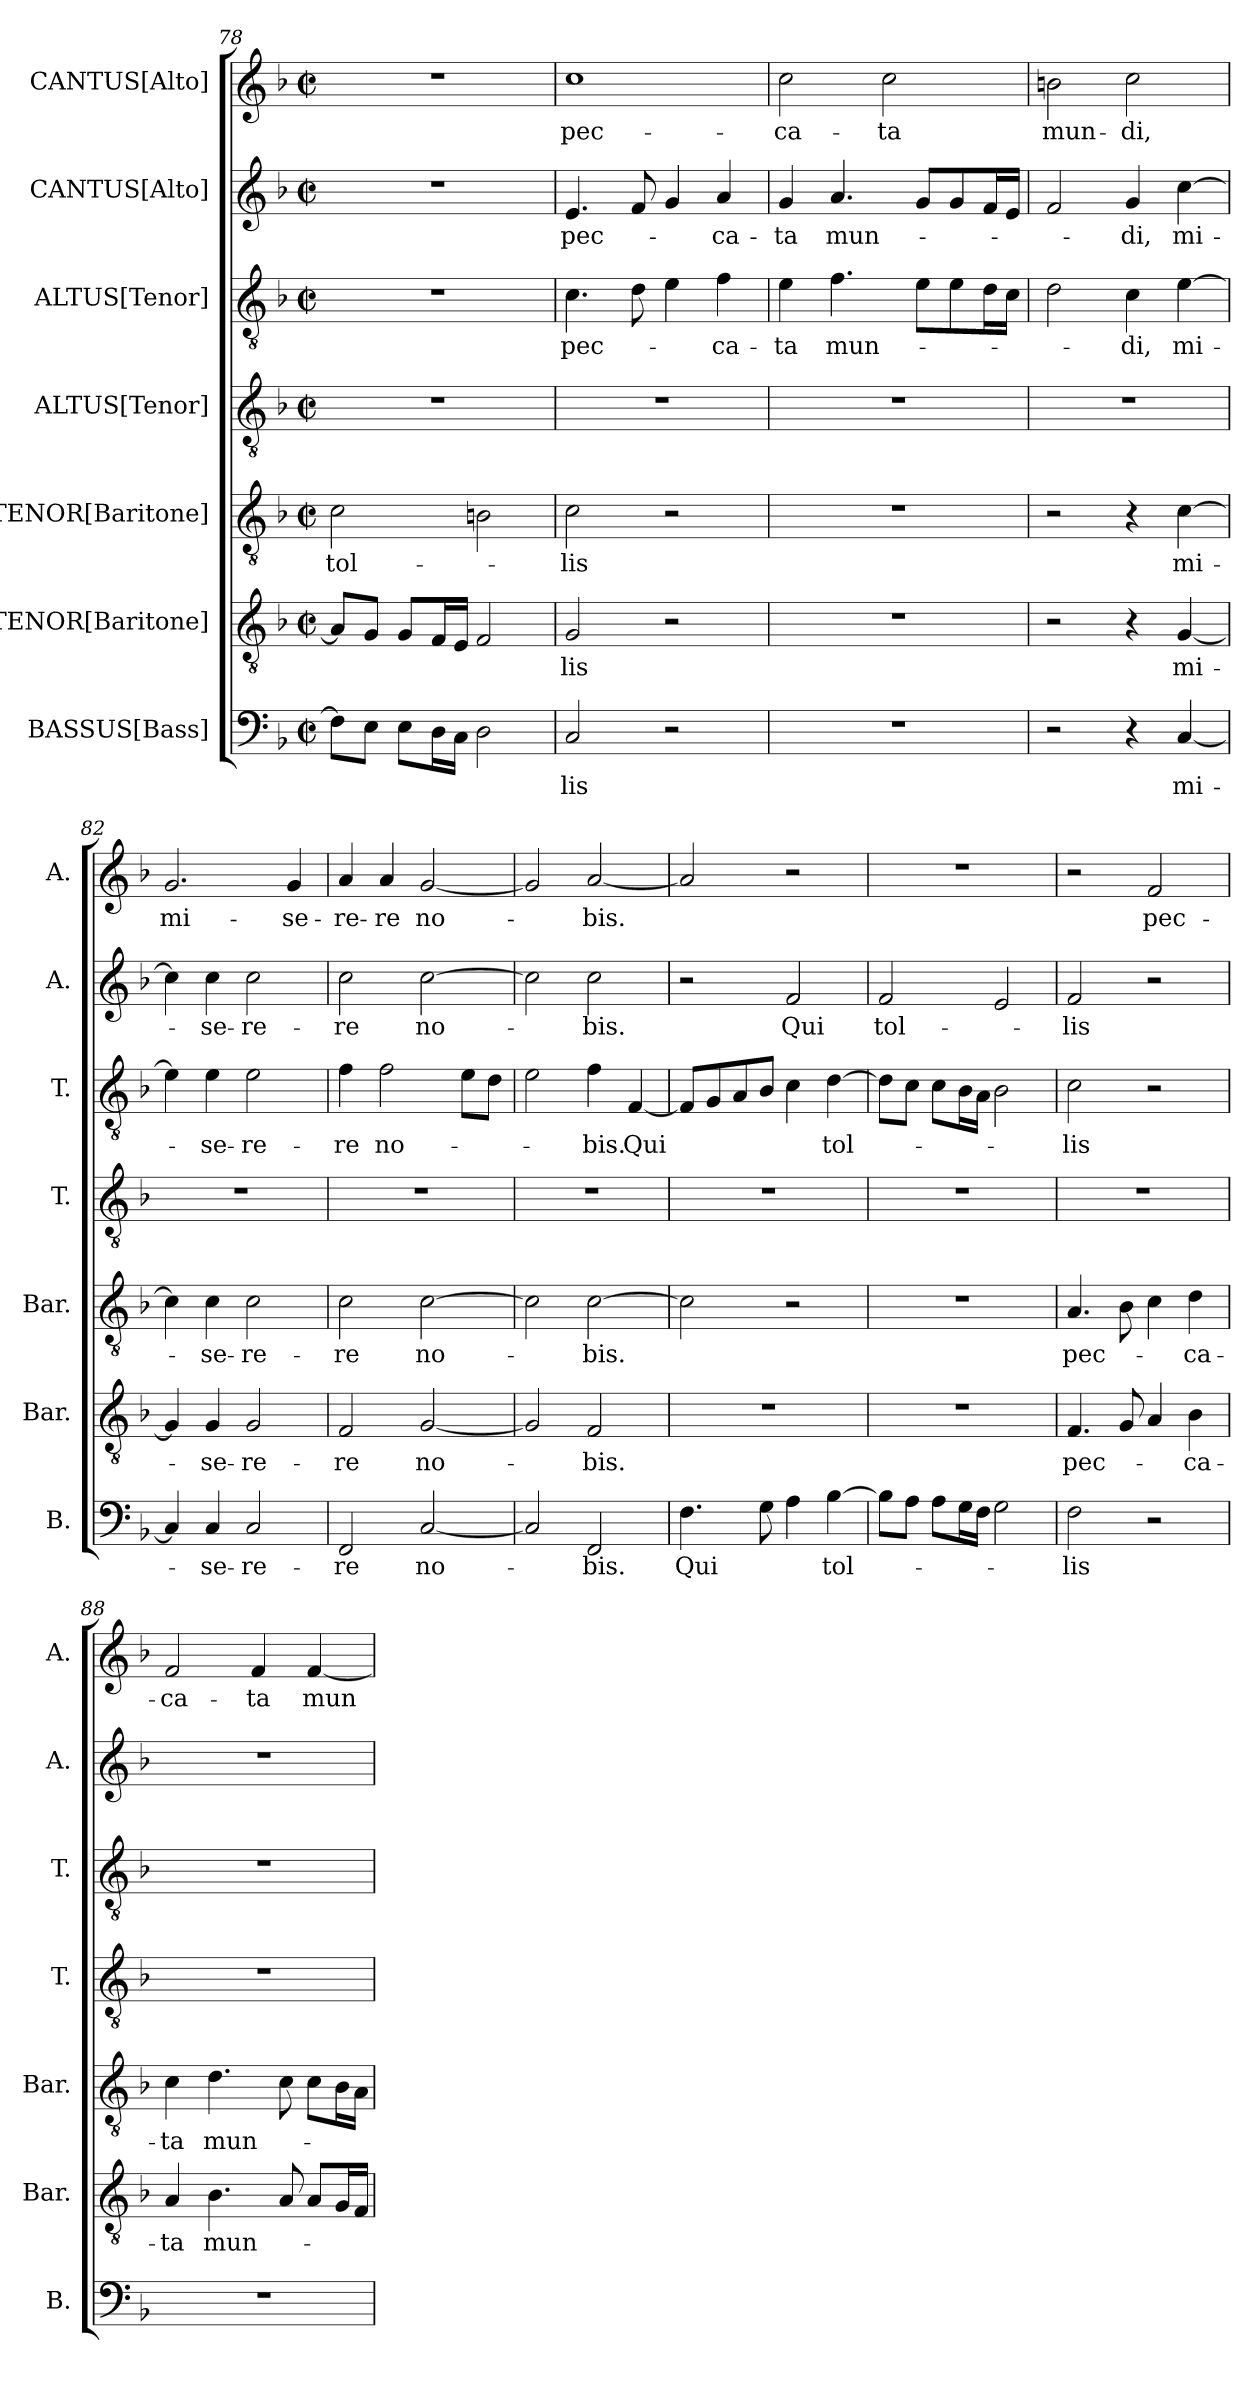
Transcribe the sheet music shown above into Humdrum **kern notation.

**kern	**text	**kern	**text	**kern	**text	**kern	**kern	**text	**kern	**text	**kern	**text
*part7	*part7	*part6	*part6	*part5	*part5	*part4	*part3	*part3	*part2	*part2	*part1	*part1
*staff7	*staff7	*staff6	*staff6	*staff5	*staff5	*staff4	*staff3	*staff3	*staff2	*staff2	*staff1	*staff1
*I"BASSUS[Bass]	*	*I"TENOR[Baritone]	*	*I"TENOR[Baritone]	*	*I"ALTUS[Tenor]	*I"ALTUS[Tenor]	*	*I"CANTUS[Alto]	*	*I"CANTUS[Alto]	*
*I'B.	*	*I'Bar.	*	*I'Bar.	*	*I'T.	*I'T.	*	*I'A.	*	*I'A.	*
*clefF4	*	*clefGv2	*	*clefGv2	*	*clefGv2	*clefGv2	*	*clefG2	*	*clefG2	*
*	*	*ITrd7c12	*	*ITrd7c12	*	*ITrd7c12	*ITrd7c12	*	*	*	*	*
*k[b-]	*	*k[b-]	*	*k[b-]	*	*k[b-]	*k[b-]	*	*k[b-]	*	*k[b-]	*
*F:	*	*F:	*	*F:	*	*F:	*F:	*	*F:	*	*F:	*
*M2/2	*	*M2/2	*	*M2/2	*	*M2/2	*M2/2	*	*M2/2	*	*M2/2	*
*met(c|)	*	*met(c|)	*	*met(c|)	*	*met(c|)	*met(c|)	*	*met(c|)	*	*met(c|)	*
=78	=78	=78	=78	=78	=78	=78	=78	=78	=78	=78	=78	=78
!	!	!	!	!	!LO:LY:b	!	!	!	!	!	!	!
8F\L]	.	8AA/L]	.	2C\	tol-	1r	1r	.	1r	.	1r	.
8E\J	.	8GG/J	.	.	.	.	.	.	.	.	.	.
8E\L	.	8GG/L	.	.	.	.	.	.	.	.	.	.
16D\L	.	16FF/L	.	.	.	.	.	.	.	.	.	.
16C\JJ	.	16EE/JJ	.	.	.	.	.	.	.	.	.	.
2D\	.	2FF/	.	2BBn\	.	.	.	.	.	.	.	.
=79	=79	=79	=79	=79	=79	=79	=79	=79	=79	=79	=79	=79
!	!LO:LY:b	!	!LO:LY:b	!	!LO:LY:b	!	!	!LO:LY:b	!	!LO:LY:b	!	!LO:LY:b
2C/	-lis	2GG/	-lis	2C\	-lis	1r	4.C\	pec-	4.e/	pec-	1cc	pec-
.	.	.	.	.	.	.	8D\	.	8f/	.	.	.
2r	.	2r	.	2r	.	.	4E\	.	4g/	.	.	.
!	!	!	!	!	!	!	!	!LO:LY:b	!	!LO:LY:b	!	!
.	.	.	.	.	.	.	4F\	-ca-	4a/	-ca-	.	.
=80	=80	=80	=80	=80	=80	=80	=80	=80	=80	=80	=80	=80
!	!	!	!	!	!	!	!	!LO:LY:b	!	!LO:LY:b	!	!LO:LY:b
1r	.	1r	.	1r	.	1r	4E\	-ta	4g/	-ta	2cc\	-ca-
!	!	!	!	!	!	!	!	!LO:LY:b	!	!LO:LY:b	!	!
.	.	.	.	.	.	.	4.F\	mun-	4.a/	mun-	.	.
!	!	!	!	!	!	!	!	!	!	!	!	!LO:LY:b
.	.	.	.	.	.	.	.	.	.	.	2cc\	-ta
.	.	.	.	.	.	.	8E\L	.	8g/L	.	.	.
.	.	.	.	.	.	.	8E\	.	8g/	.	.	.
.	.	.	.	.	.	.	16D\L	.	16f/L	.	.	.
.	.	.	.	.	.	.	16C\JJ	.	16e/JJ	.	.	.
=81	=81	=81	=81	=81	=81	=81	=81	=81	=81	=81	=81	=81
!	!	!	!	!	!	!	!	!	!	!	!	!LO:LY:b
2r	.	2r	.	2r	.	1r	2D\	.	2f/	.	2bn\	mun-
!	!	!	!	!	!	!	!	!LO:LY:b	!	!LO:LY:b	!	!LO:LY:b
4r	.	4r	.	4r	.	.	4C\	-di,	4g/	-di,	2cc\	-di,
!	!LO:LY:b	!	!LO:LY:b	!	!LO:LY:b	!	!	!LO:LY:b	!	!LO:LY:b	!	!
[<4C/	mi-	[<4GG/	mi-	[>4C\	mi-	.	[>4E\	mi-	[>4cc\	mi-	.	.
=82	=82	=82	=82	=82	=82	=82	=82	=82	=82	=82	=82	=82
!	!	!	!	!	!	!	!	!	!	!	!	!LO:LY:b
4C/]	.	4GG/]	.	4C\]	.	1r	4E\]	.	4cc\]	.	2.g/	mi-
!	!LO:LY:b	!	!LO:LY:b	!	!LO:LY:b	!	!	!LO:LY:b	!	!LO:LY:b	!	!
4C/	-se-	4GG/	-se-	4C\	-se-	.	4E\	-se-	4cc\	-se-	.	.
!	!LO:LY:b	!	!LO:LY:b	!	!LO:LY:b	!	!	!LO:LY:b	!	!LO:LY:b	!	!
2C/	-re-	2GG/	-re-	2C\	-re-	.	2E\	-re-	2cc\	-re-	.	.
!	!	!	!	!	!	!	!	!	!	!	!	!LO:LY:b
.	.	.	.	.	.	.	.	.	.	.	4g/	-se-
=83	=83	=83	=83	=83	=83	=83	=83	=83	=83	=83	=83	=83
!	!LO:LY:b	!	!LO:LY:b	!	!LO:LY:b	!	!	!LO:LY:b	!	!LO:LY:b	!	!LO:LY:b
2FF/	-re	2FF/	-re	2C\	-re	1r	4F\	-re	2cc\	-re	4a/	-re-
!	!	!	!	!	!	!	!	!LO:LY:b	!	!	!	!LO:LY:b
.	.	.	.	.	.	.	2F\	no-	.	.	4a/	-re
!	!LO:LY:b	!	!LO:LY:b	!	!LO:LY:b	!	!	!	!	!LO:LY:b	!	!LO:LY:b
[<2C/	no-	[<2GG/	no-	[>2C\	no-	.	.	.	[>2cc\	no-	[<2g/	no-
.	.	.	.	.	.	.	8E\L	.	.	.	.	.
.	.	.	.	.	.	.	8D\J	.	.	.	.	.
=84	=84	=84	=84	=84	=84	=84	=84	=84	=84	=84	=84	=84
2C/]	.	2GG/]	.	2C\]	.	1r	2E\	.	2cc\]	.	2g/]	.
!	!LO:LY:b	!	!LO:LY:b	!	!LO:LY:b	!	!	!LO:LY:b	!	!LO:LY:b	!	!LO:LY:b
2FF/	-bis.	2FF/	-bis.	[>2C\	-bis.	.	4F\	-bis.	2cc\	-bis.	[<2a/	-bis.
!	!	!	!	!	!	!	!	!LO:LY:b	!	!	!	!
.	.	.	.	.	.	.	[<4FF/	Qui	.	.	.	.
!!LO:PB:g=z
=85	=85	=85	=85	=85	=85	=85	=85	=85	=85	=85	=85	=85
!	!LO:LY:b	!	!	!	!	!	!	!	!	!	!	!
4.F\	Qui	1r	.	2C\]	.	1r	8FF/L]	.	2r	.	2a/]	.
.	.	.	.	.	.	.	8GG/	.	.	.	.	.
.	.	.	.	.	.	.	8AA/	.	.	.	.	.
8G\	.	.	.	.	.	.	8BB-/J	.	.	.	.	.
!	!	!	!	!	!	!	!	!	!	!LO:LY:b	!	!
4A\	.	.	.	2r	.	.	4C\	.	2f/	Qui	2r	.
!	!LO:LY:b	!	!	!	!	!	!	!LO:LY:b	!	!	!	!
[>4B-\	tol-	.	.	.	.	.	[>4D\	tol-	.	.	.	.
=86	=86	=86	=86	=86	=86	=86	=86	=86	=86	=86	=86	=86
!	!	!	!	!	!	!	!	!	!	!LO:LY:b	!	!
8B-\L]	.	1r	.	1r	.	1r	8D\L]	.	2f/	tol-	1r	.
8A\J	.	.	.	.	.	.	8C\J	.	.	.	.	.
8A\L	.	.	.	.	.	.	8C\L	.	.	.	.	.
16G\L	.	.	.	.	.	.	16BB-\L	.	.	.	.	.
16F\JJ	.	.	.	.	.	.	16AA\JJ	.	.	.	.	.
2G\	.	.	.	.	.	.	2BB-\	.	2e/	.	.	.
=87	=87	=87	=87	=87	=87	=87	=87	=87	=87	=87	=87	=87
!	!LO:LY:b	!	!LO:LY:b	!	!LO:LY:b	!	!	!LO:LY:b	!	!LO:LY:b	!	!
2F\	-lis	4.FF/	pec-	4.AA/	pec-	1r	2C\	-lis	2f/	-lis	2r	.
.	.	8GG/	.	8BB-\	.	.	.	.	.	.	.	.
!	!	!	!	!	!	!	!	!	!	!	!	!LO:LY:b
2r	.	4AA/	.	4C\	.	.	2r	.	2r	.	2f/	pec-
!	!	!	!LO:LY:b	!	!LO:LY:b	!	!	!	!	!	!	!
.	.	4BB-\	-ca-	4D\	-ca-	.	.	.	.	.	.	.
=88	=88	=88	=88	=88	=88	=88	=88	=88	=88	=88	=88	=88
!	!	!	!LO:LY:b	!	!LO:LY:b	!	!	!	!	!	!	!LO:LY:b
1r	.	4AA/	-ta	4C\	-ta	1r	1r	.	1r	.	2f/	-ca-
!	!	!	!LO:LY:b	!	!LO:LY:b	!	!	!	!	!	!	!
.	.	4.BB-\	mun-	4.D\	mun-	.	.	.	.	.	.	.
!	!	!	!	!	!	!	!	!	!	!	!	!LO:LY:b
.	.	.	.	.	.	.	.	.	.	.	4f/	-ta
.	.	8AA/	.	8C\	.	.	.	.	.	.	.	.
!	!	!	!	!	!	!	!	!	!	!	!	!LO:LY:b
.	.	8AA/L	.	8C\L	.	.	.	.	.	.	[<4f/	mun-
.	.	16GG/L	.	16BB-\L	.	.	.	.	.	.	.	.
.	.	16FF/JJ	.	16AA\JJ	.	.	.	.	.	.	.	.
=	=	=	=	=	=	=	=	=	=	=	=	=
*-	*-	*-	*-	*-	*-	*-	*-	*-	*-	*-	*-	*-
